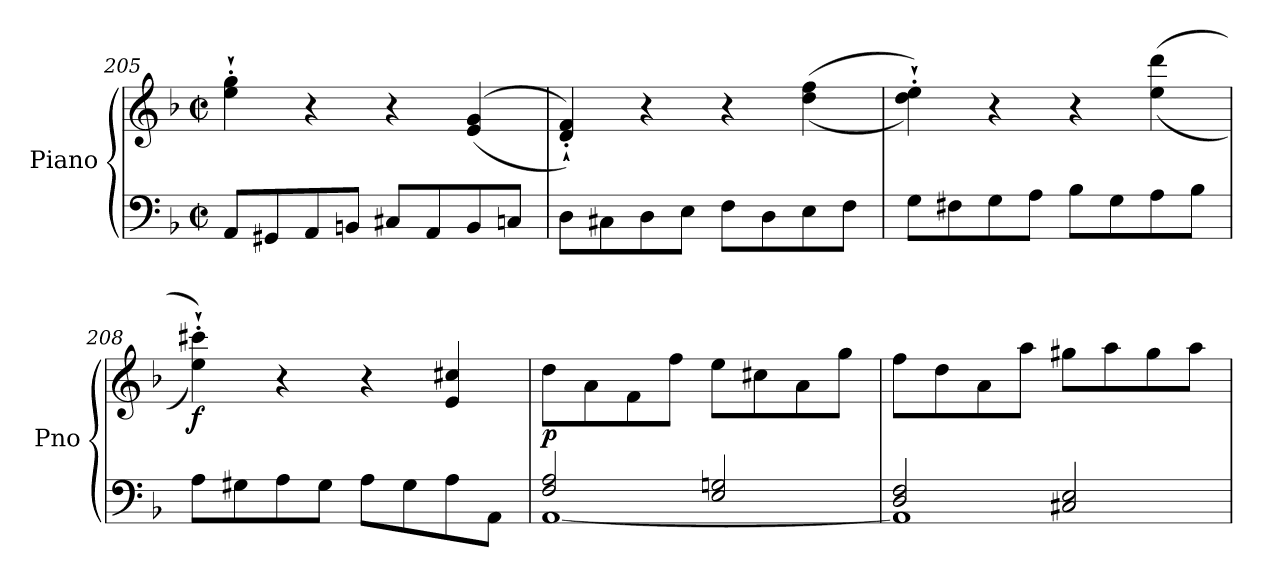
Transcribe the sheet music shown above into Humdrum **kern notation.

**kern	**kern	**dynam
*part1	*part1	*part1
*staff2	*staff1	*staff1/2
*I"Piano	*	*
*I'Pno	*	*
*clefF4	*clefG2	*
*k[b-]	*k[b-]	*
*M4/4	*M4/4	*
*met(c|)	*met(c|)	*
=205	=205	=205
8AA/L	4ee\`' 4gg\`'	.
8GG#X/	.	.
8AA/	4r	.
8BBn/J	.	.
8C#X/L	4r	.
8AA/	.	.
8BB/	(>(4e/ 4g/	.
8Cn/J	.	.
!!LO:LB:g=z
=206	=206	=206
8D\L	4d/`' 4f/`'))	.
8C#X\	.	.
8D\	4r	.
8E\J	.	.
8F\L	4r	.
8D\	.	.
!	!	!LO:DY:b
8E\	((4dd\ 4ff\	other-dynamics
8F\J	.	.
=207	=207	=207
8G\L	4dd\`' 4ee\`'))	.
8F#X\	.	.
8G\	4r	.
8A\J	.	.
8B-\L	4r	.
8G\	.	.
8A\	((4ee\ 4ddd\	.
8B-\J	.	.
=208	=208	=208
!	!	!LO:DY:b
8A\L	4ee\`' 4ccc#X\`'))	f
8G#X\	.	.
8A\	4r	.
8G#\J	.	.
8A\L	4r	.
8G#\	.	.
8A\	4e/ 4cc#X/	.
8AA\J	.	.
=209	=209	=209
*^	*	*
!	!	!	!LO:DY:b
2F/ 2A/	[1AA	8dd\L	p
.	.	8a\	.
.	.	8f\	.
.	.	8ff\J	.
2E/ 2Gn/	.	8ee\L	.
.	.	8cc#X\	.
.	.	8a\	.
.	.	8gg\J	.
!!LO:LB:g=z
=210	=210	=210	=210
2D/ 2F/	1AA]	8ff\L	.
.	.	8dd\	.
.	.	8a\	.
.	.	8aa\J	.
2C#X/ 2E/	.	8gg#X\L	.
.	.	8aa\	.
.	.	8gg#\	.
.	.	8aa\J	.
*v	*v	*	*
=	=	=
*-	*-	*-
